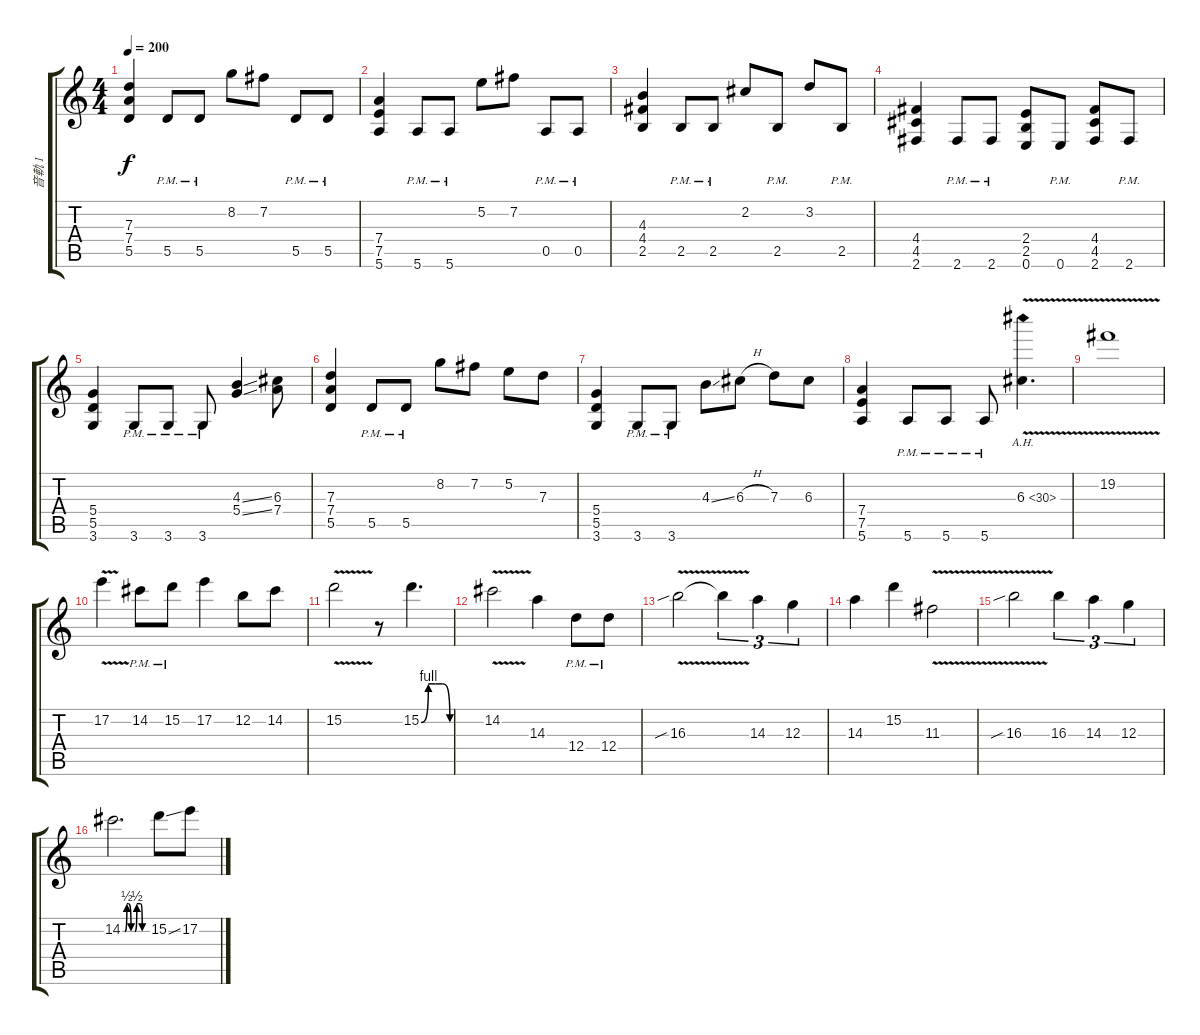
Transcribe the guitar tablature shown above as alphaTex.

\track ("音軌 1" "音軌 1") {instrument distortionguitar}
\staff {score tabs}
\tuning (E4 B3 G3 D3 A2 E2) {hide}
\ts (4 4)
\tempo 200
\clef g2
\ks c
(7.3 7.4 5.5).4{dy f} 5.5{pm}.8 5.5{pm}.8 8.2.8 7.2.8 5.5{pm}.8 5.5{pm}.8 |
(7.4 7.5 5.6).4 5.6{pm}.8 5.6{pm}.8 5.2.8 7.2.8 0.5{pm}.8 0.5{pm}.8 |
(4.3 4.4 2.5).4 2.5{pm}.8 2.5{pm}.8 2.2.8 2.5{pm}.8 3.2.8 2.5{pm}.8 |
(4.4 4.5 2.6).4 2.6{pm}.8 2.6{pm}.8 (2.4 2.5 0.6).8 0.6{pm}.8 (4.4 4.5 2.6).8 2.6{pm}.8 |
(5.4 5.5 3.6).4 3.6{pm}.8 3.6{pm}.8 3.6{pm}.8 (4.3{ss} 5.4{ss}).4 (6.3 7.4).8 |
(7.3 7.4 5.5).4 5.5{pm}.8 5.5{pm}.8 8.2.8 7.2.8 5.2.8 7.3.8 |
(5.4 5.5 3.6).4 3.6{pm}.8 3.6{pm}.8 4.3{ss}.8 6.3{h}.8 7.3.8 6.3.8 |
(7.4 7.5 5.6).4 5.6{pm}.8 5.6{pm}.8 5.6{pm}.8 6.3{ah 24 v}.4{d} |
19.2{v}.1 |
17.2{v}.4 14.2{pm}.8 15.2{pm}.8 17.2.4 12.2.8 14.2.8 |
15.2{v}.2 r.8 15.2{be (custom 0 0 15 4 30 4 45 4 60 0)}.4{d} |
14.2{v}.2 14.3.4 12.4{pm}.8 12.4{pm}.8 |
16.3{v sib}.2 16.3{t}.4{tu (3 2)} 14.3.4{tu (3 2)} 12.3.4{tu (3 2)} |
14.3.4 15.2.4 11.3{v}.2 |
16.3{v sib}.2 16.3.4{tu (3 2)} 14.3.4{tu (3 2)} 12.3.4{tu (3 2)} |
14.2{be (custom 0 0 6 0 11 2 15 2 21 0 30 0 35 2 44 2 48 0 60 0)}.2{d} 15.2{ss}.8 17.2.8
